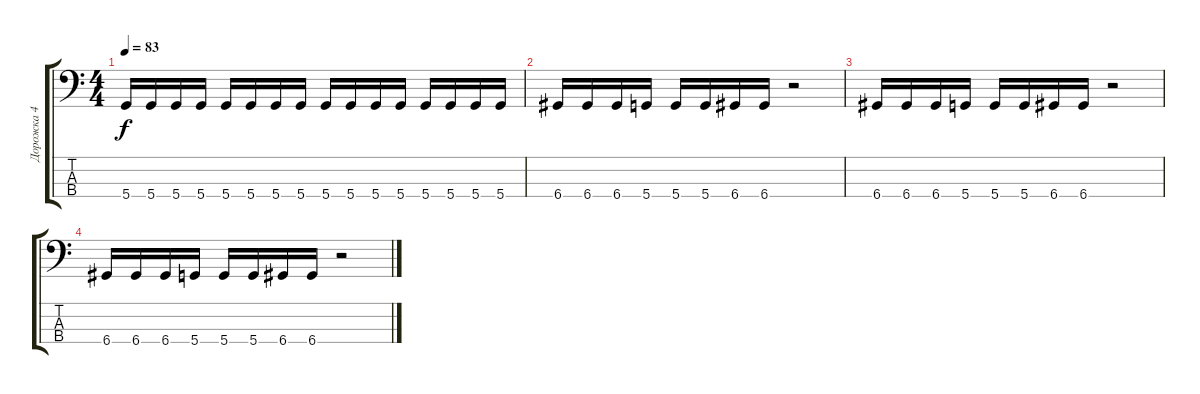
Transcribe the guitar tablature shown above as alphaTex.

\track ("Дорожка 4" "Дорожка 4") {instrument electricbassfinger}
\staff {score tabs}
\tuning (G2 D2 A1 D1) {hide}
\ts (4 4)
\tempo 83
\clef f4
\ks c
5.4.16{dy f} 5.4.16 5.4.16 5.4.16 5.4.16 5.4.16 5.4.16 5.4.16 5.4.16 5.4.16 5.4.16 5.4.16 5.4.16 5.4.16 5.4.16 5.4.16 |
6.4.16 6.4.16 6.4.16 5.4.16 5.4.16 5.4.16 6.4.16 6.4.16 r.2 |
6.4.16 6.4.16 6.4.16 5.4.16 5.4.16 5.4.16 6.4.16 6.4.16 r.2 |
6.4.16 6.4.16 6.4.16 5.4.16 5.4.16 5.4.16 6.4.16 6.4.16 r.2
